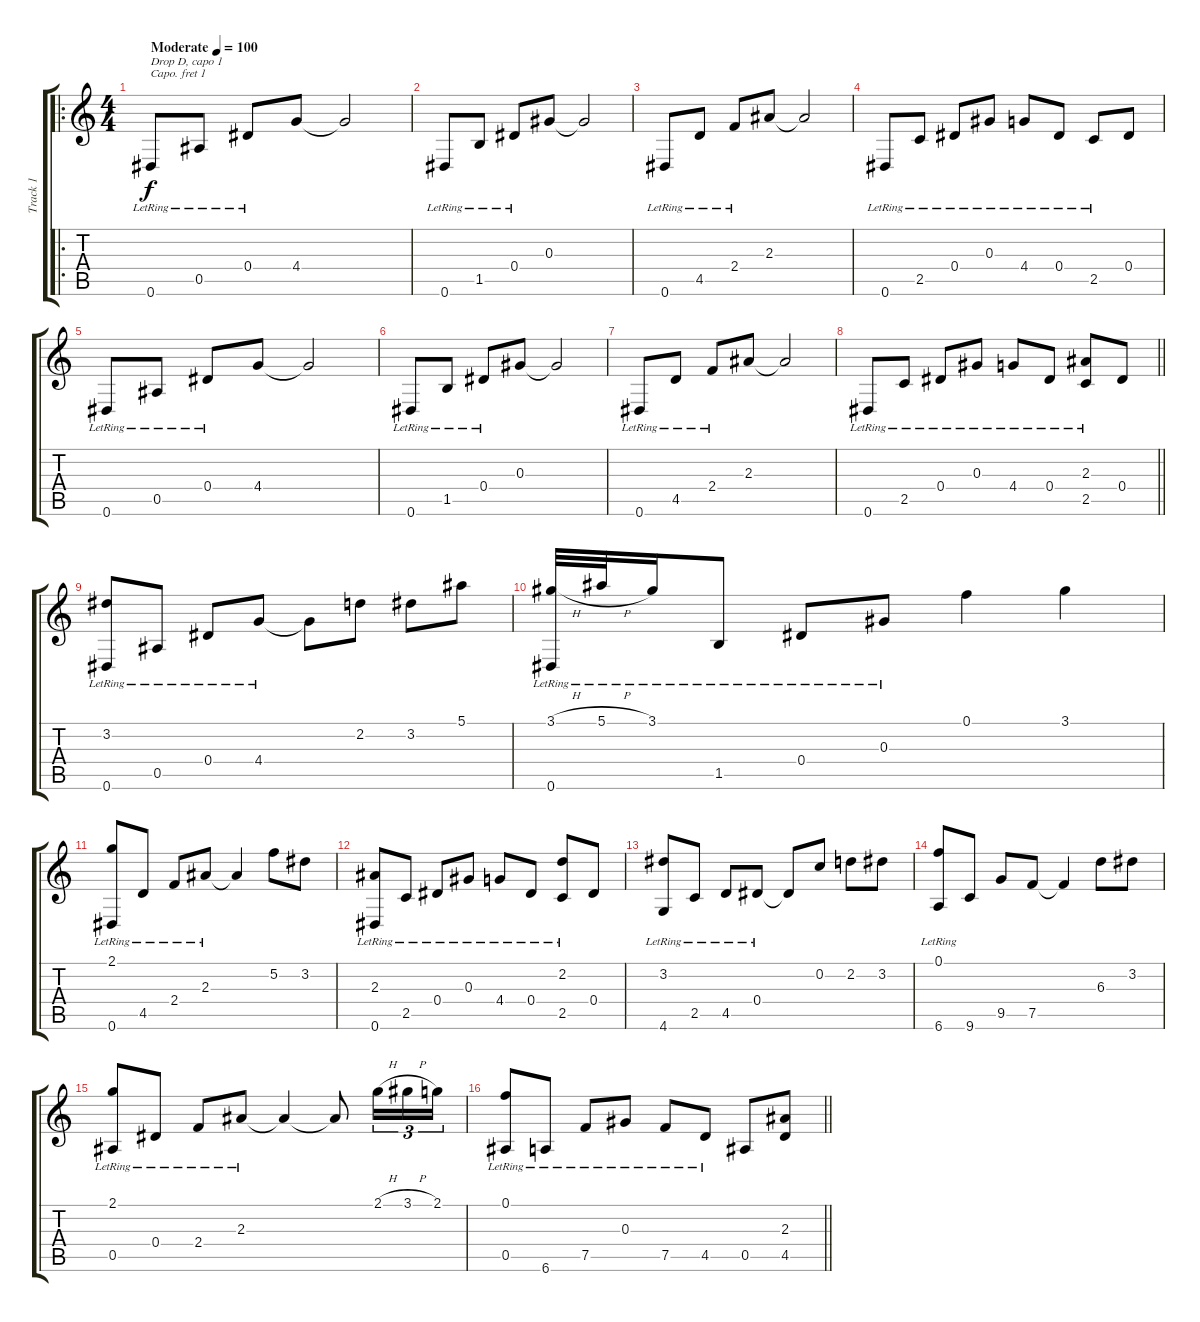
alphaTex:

\track ("Track 1" "Track 1") {instrument acousticguitarsteel}
\staff {score tabs}
\capo 1
\tuning (E4 B3 G3 D3 A2 D2) {hide}
\ro
\ts (4 4)
\tempo (100 "Moderate")
\clef g2
\ks c
0.6{lr}.8{txt "Drop D, capo 1" dy f instrument acousticguitarsteel} 0.5{lr}.8 0.4{lr}.8 4.4.8 4.4{t}.2 |
0.6{lr}.8 1.5{lr}.8 0.4{lr}.8 0.3.8 0.3{t}.2 |
0.6{lr}.8 4.5{lr}.8 2.4{lr}.8 2.3.8 2.3{t}.2 |
0.6{lr}.8 2.5{lr}.8 0.4{lr}.8 0.3{lr}.8 4.4{lr}.8 0.4{lr}.8 2.5{lr}.8 0.4.8 |
0.6{lr}.8 0.5{lr}.8 0.4{lr}.8 4.4.8 4.4{t}.2 |
0.6{lr}.8 1.5{lr}.8 0.4{lr}.8 0.3.8 0.3{t}.2 |
0.6{lr}.8 4.5{lr}.8 2.4{lr}.8 2.3.8 2.3{t}.2 |
\barLineRight lightlight
0.6{lr}.8 2.5{lr}.8 0.4{lr}.8 0.3{lr}.8 4.4{lr}.8 0.4{lr}.8 (2.3{lr} 2.5{lr}).8 0.4.8 |
(3.2{lr} 0.6{lr}).8 0.5{lr}.8 0.4{lr}.8 4.4{lr}.8 4.4{t}.8 2.2.8 3.2.8 5.1.8 |
(3.1{h lr} 0.6{lr}).32 5.1{h lr}.32 3.1{lr}.16 1.5{lr}.8 0.4{lr}.8 0.3{lr}.8 0.1.4 3.1.4 |
(2.1{lr} 0.6{lr}).8 4.5{lr}.8 2.4{lr}.8 2.3{lr}.8 2.3{t}.4 5.2.8 3.2.8 |
(2.3{lr} 0.6{lr}).8 2.5{lr}.8 0.4{lr}.8 0.3{lr}.8 4.4{lr}.8 0.4{lr}.8 (2.2{lr} 2.5{lr}).8 0.4.8 |
(3.2{lr} 4.6{lr}).8 2.5{lr}.8 4.5{lr}.8 0.4{lr}.8 0.4{t}.8 0.2.8 2.2.8 3.2.8 |
(0.1{lr} 6.6{lr}).8 9.6.8 9.5.8 7.5.8 7.5{t}.4 6.3.8 3.2.8 |
(2.1{lr} 0.5{lr}).8 0.4{lr}.8 2.4{lr}.8 2.3{lr}.8 2.3{t}.4 2.3{t}.8 2.1{h}.16{tu (3 2)} 3.1{h}.16{tu (3 2)} 2.1.16{tu (3 2)} |
\barLineRight lightlight
(0.1{lr} 0.5).8 6.6{lr}.8 7.5{lr}.8 0.3{lr}.8 7.5{lr}.8 4.5{lr}.8 0.5.8 (2.3 4.5).8
